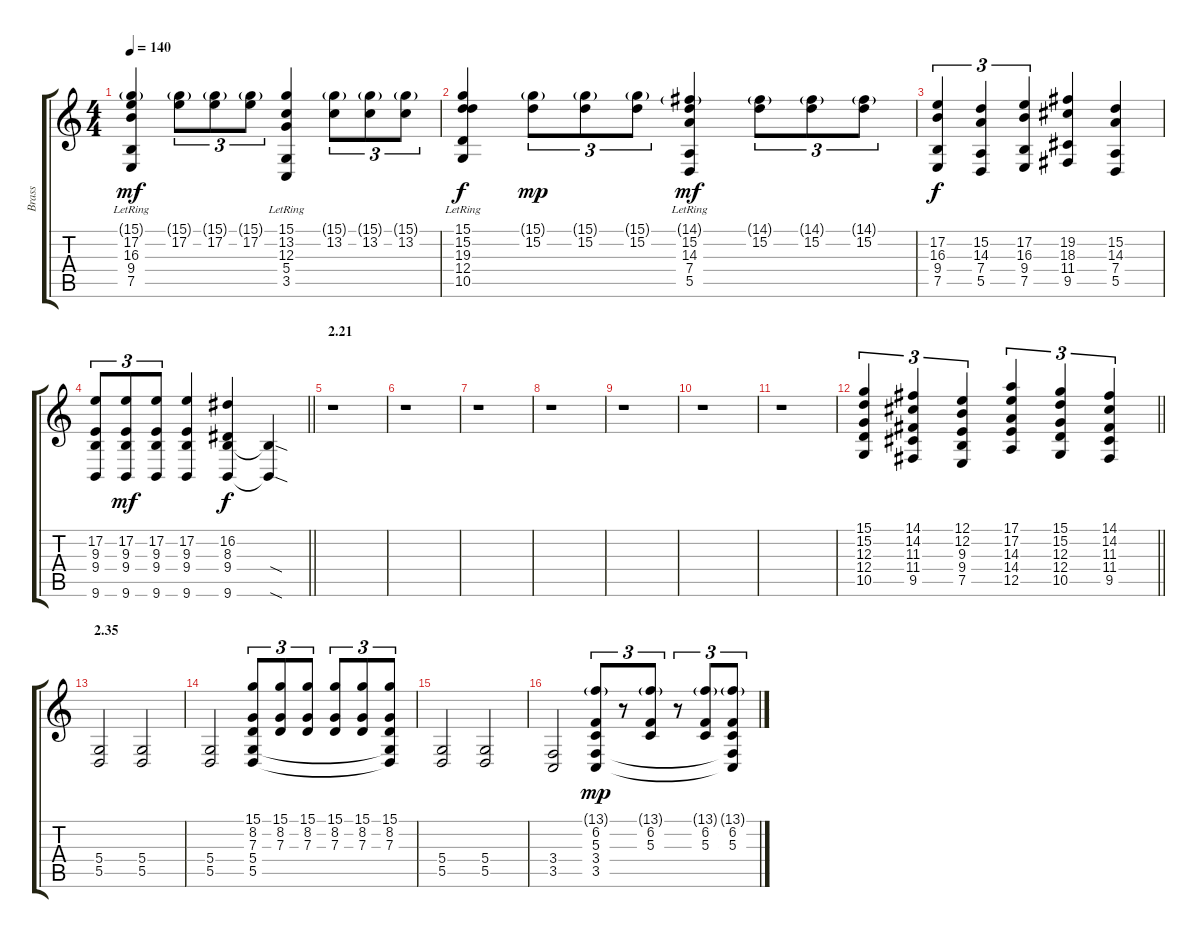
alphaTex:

\track ("Brass" "Brass") {instrument brasssection}
\staff {score tabs}
\tuning (E4 B3 G3 D3 A2 D2) {hide}
\ts (4 4)
\tempo 140
\clef g2
\ks c
(15.1{g} 17.2 16.3{lr} 9.4{lr} 7.5{lr}).4{dy mf} (15.1{g} 17.2).8{tu (3 2)} (15.1{g} 17.2).8{tu (3 2)} (15.1{g} 17.2).8{tu (3 2)} (15.1 13.2 12.3{lr} 5.4{lr} 3.5{lr}).4 (15.1{g} 13.2).8{tu (3 2)} (15.1{g} 13.2).8{tu (3 2)} (15.1{g} 13.2).8{tu (3 2)} |
(15.1 15.2{lr} 19.3{lr} 12.4{lr} 10.5{lr}).4{dy f} (15.1{g} 15.2).8{tu (3 2) dy mp} (15.1{g} 15.2).8{tu (3 2)} (15.1{g} 15.2).8{tu (3 2)} (14.1{g} 15.2 14.3{lr} 7.4{lr} 5.5{lr}).4{dy mf} (14.1{g} 15.2).8{tu (3 2)} (14.1{g} 15.2).8{tu (3 2)} (14.1{g} 15.2).8{tu (3 2)} |
(17.2 16.3 9.4 7.5).4{tu (3 2) dy f} (15.2 14.3 7.4 5.5).4{tu (3 2)} (17.2 16.3 9.4 7.5).4{tu (3 2)} (19.2 18.3 11.4 9.5).4 (15.2 14.3 7.4 5.5).4 |
\barLineRight lightlight
(17.2 9.3 9.4 9.6).8{tu (3 2)} (17.2 9.3 9.4 9.6).8{tu (3 2) dy mf} (17.2 9.3 9.4 9.6).8{tu (3 2)} (17.2 9.3 9.4 9.6).4 (16.2 8.3 9.4 9.6).4{dy f} (9.4{sod t} 9.6{sod t}).4 |
\section ("" "2.21")
r.1 |
r.1 |
r.1 |
r.1 |
r.1 |
r.1 |
r.1 |
\barLineRight lightlight
(15.1 15.2 12.3 12.4 10.5).4{tu (3 2)} (14.1 14.2 11.3 11.4 9.5).4{tu (3 2)} (12.1 12.2 9.3 9.4 7.5).4{tu (3 2)} (17.1 17.2 14.3 14.4 12.5).4{tu (3 2)} (15.1 15.2 12.3 12.4 10.5).4{tu (3 2)} (14.1 14.2 11.3 11.4 9.5).4{tu (3 2)} |
\section ("" "2.35")
(5.4 5.5).2 (5.4 5.5).2 |
(5.4 5.5).2 (15.1 8.2 7.3 5.4 5.5).8{tu (3 2)} (15.1 8.2 7.3).8{tu (3 2)} (15.1 8.2 7.3).8{tu (3 2)} (15.1 8.2 7.3).8{tu (3 2)} (15.1 8.2 7.3).8{tu (3 2)} (15.1 8.2 7.3 5.4{t} 5.5{t}).8{tu (3 2)} |
(5.4 5.5).2 (5.4 5.5).2 |
(3.4 3.5).2 (13.1{g} 6.2 5.3 3.4 3.5).8{tu (3 2) dy mp} r.8{tu (3 2)} (13.1{g} 6.2 5.3).8{tu (3 2)} r.8{tu (3 2)} (13.1{g} 6.2 5.3).8{tu (3 2)} (13.1{g} 6.2 5.3 3.4{t} 3.5{t}).8{tu (3 2)}
